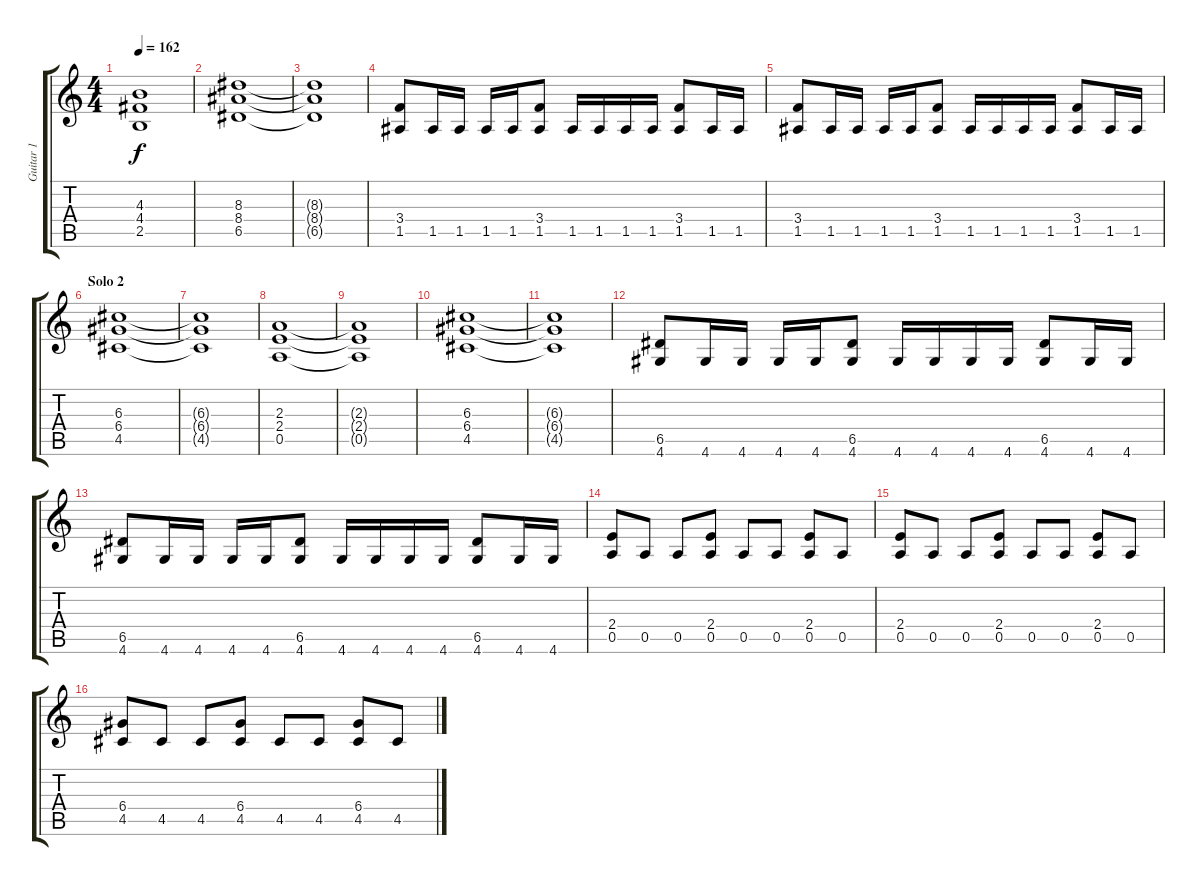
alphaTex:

\track ("Guitar 1" "Guitar 1") {instrument overdrivenguitar}
\staff {score tabs}
\tuning (E4 B3 G3 D3 A2 E2) {hide}
\ts (4 4)
\tempo 162
\clef g2
\ks c
(4.3{t} 4.4{t} 2.5{t}).1{dy f} |
(8.3 8.4 6.5).1 |
(8.3{t} 8.4{t} 6.5{t}).1 |
(3.4 1.5).8 1.5.16 1.5.16 1.5.16 1.5.16 (3.4 1.5).8 1.5.16 1.5.16 1.5.16 1.5.16 (3.4 1.5).8 1.5.16 1.5.16 |
(3.4 1.5).8 1.5.16 1.5.16 1.5.16 1.5.16 (3.4 1.5).8 1.5.16 1.5.16 1.5.16 1.5.16 (3.4 1.5).8 1.5.16 1.5.16 |
\section ("" "Solo 2")
(6.3 6.4 4.5).1 |
(6.3{t} 6.4{t} 4.5{t}).1 |
(2.3 2.4 0.5).1 |
(2.3{t} 2.4{t} 0.5{t}).1 |
(6.3 6.4 4.5).1 |
(6.3{t} 6.4{t} 4.5{t}).1 |
(6.5 4.6).8 4.6.16 4.6.16 4.6.16 4.6.16 (6.5 4.6).8 4.6.16 4.6.16 4.6.16 4.6.16 (6.5 4.6).8 4.6.16 4.6.16 |
(6.5 4.6).8 4.6.16 4.6.16 4.6.16 4.6.16 (6.5 4.6).8 4.6.16 4.6.16 4.6.16 4.6.16 (6.5 4.6).8 4.6.16 4.6.16 |
\section ("" "")
(2.4 0.5).8 0.5.8 0.5.8 (2.4 0.5).8 0.5.8 0.5.8 (2.4 0.5).8 0.5.8 |
(2.4 0.5).8 0.5.8 0.5.8 (2.4 0.5).8 0.5.8 0.5.8 (2.4 0.5).8 0.5.8 |
(6.4 4.5).8 4.5.8 4.5.8 (6.4 4.5).8 4.5.8 4.5.8 (6.4 4.5).8 4.5.8
